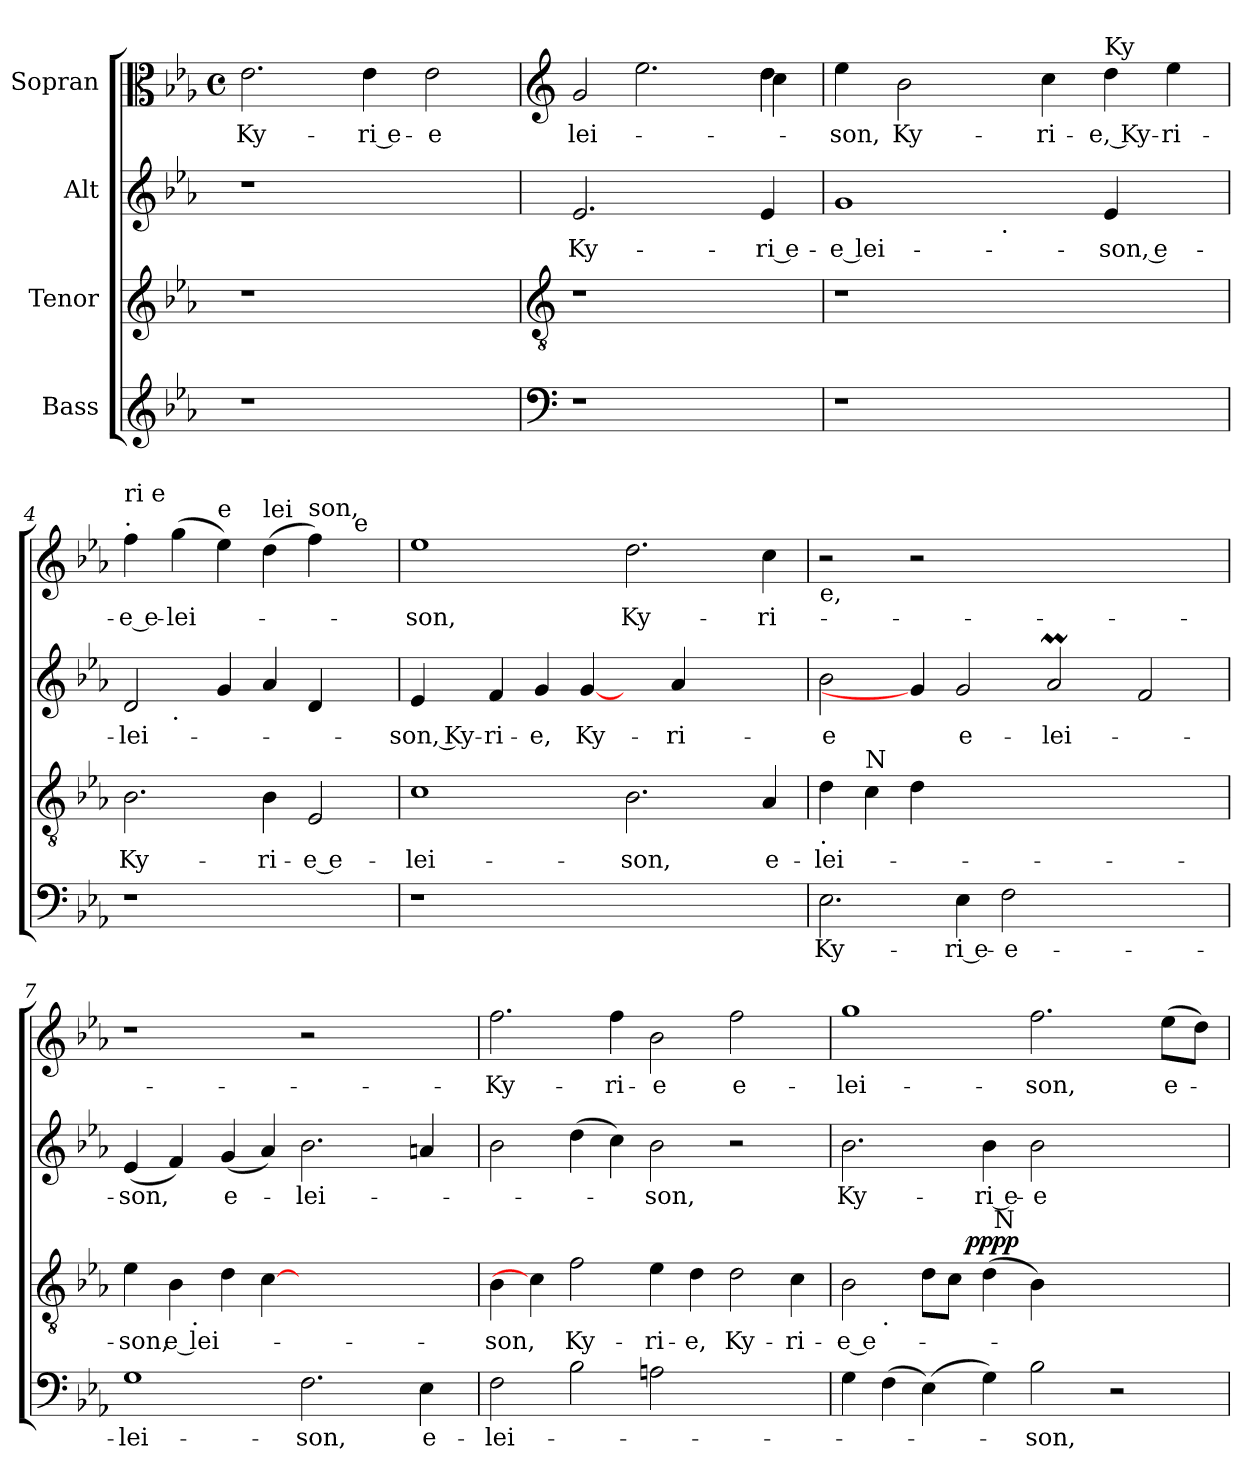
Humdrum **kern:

**kern	**text	**kern	**text	**dynam	**kern	**text	**kern	**text
*part4	*part4	*part3	*part3	*part3	*part2	*part2	*part1	*part1
*staff4	*staff4	*staff3	*staff3	*staff3	*staff2	*staff2	*staff1	*staff1
*I"Bass	*	*I"Tenor	*	*	*I"Alt	*	*I"Sopran	*
*clefG2	*	*clefG2	*	*	*clefG2	*	*clefC3	*
*k[b-e-a-]	*	*k[b-e-a-]	*	*	*k[b-e-a-]	*	*k[b-e-a-]	*
*E-:	*	*E-:	*	*	*E-:	*	*E-:	*
*	*	*	*	*	*	*	*M4/4	*
*	*	*	*	*	*	*	*met(c)	*
=1	=1	=1	=1	=1	=1	=1	=1	=1
!	!	!	!	!	!	!	!	!LO:LY:b
1r	.	1r	.	.	1r	.	2.e-\	Ky-
!	!	!	!	!	!	!	!	!LO:LY:b
.	.	.	.	.	.	.	4e-\	-ri e-
!	!	!	!	!	!	!	!	!LO:LY:b
2ryy	.	2ryy	.	.	2ryy	.	2e-\	-e
!!LO:LB:g=z
=2!	=2!	=2!	=2!	=2!	=2!	=2!	=2!	=2!
*clefF4	*	*clefGv2	*	*	*	*	*clefG2	*
!	!	!	!	!	!	!LO:LY:b	!	!LO:LY:b
*	*	*	*	*	*	*	*^	*
*	*	*	*	*	*	*	*	*^	*
*	*	*	*	*	*	*	*	*	*^	*
1r	.	1r	.	.	2.e-/	Ky-	2g/	4ryy	2.ryy	2.ryy	lei-
.	.	.	.	.	.	.	.	2.ee-\	.	.	.
.	.	.	.	.	.	.	4ryy	.	.	.	.
!	!	!	!	!	!	!LO:LY:b	!	!	!	!	!
.	.	.	.	.	4e-/	-ri e-	4dd\	.	4dd\	4cc\	.
=3	=3	=3	=3	=3	=3	=3	=3	=3	=3	=3	=3
!	!	!	!	!	!	!LO:LY:b:rj	!	!	!	!	!LO:LY:b
*	*	*	*	*	*^	*	*v	*v	*v	*v	*
1r	.	1r	.	.	1g	2ryy	-e lei-	4ee-\	-son,
!	!	!	!	!	!	!	!	!	!LO:LY:b
.	.	.	.	.	.	.	.	2b-\	Ky-
.	.	.	.	.	.	8ryy	.	.	.
!	!	!	!	!	!	!LO:TX:b:t=.	!	!	!
.	.	.	.	.	.	2..ryy	.	.	.
!	!	!	!	!	!	!	!	!	!LO:LY:b
.	.	.	.	.	.	.	.	4cc\	-ri-
!	!	!	!	!	!	!	!	!LO:TX:a:t=Ky	!
!	!	!	!	!	!	!	!LO:LY:b:rj	!	!LO:LY:b
2ryy	.	2ryy	.	.	4e-/	.	-son, e-	4dd\	-e, Ky-
!	!	!	!	!	!	!	!	!	!LO:LY:b
.	.	.	.	.	4ryy	.	.	4ee-\	-ri-
=4	=4	=4	=4	=4	=4	=4	=4	=4	=4
!	!	!	!	!	!	!	!	!LO:TX:a:t=.	!
!	!	!	!	!	!	!	!	!LO:TX:a:t=ri   e	!
!	!	!	!LO:LY:b	!	!	!	!LO:LY:b	!	!LO:LY:b:rj
1r	.	2.B-\	Ky-	.	2d/	4ryy	-lei-	4ff\	-e e-
!	!	!	!	!	!	!LO:TX:b:t=.	!	!	!
!	!	!	!	!	!	!	!	!	!LO:LY:b
.	.	.	.	.	.	1ryy	.	(>4gg\	-lei-
!	!	!	!	!	!	!	!	!LO:TX:a:t=e	!
.	.	.	.	.	4g/	.	.	4ee-\)	.
!	!	!	!	!	!	!	!	!LO:TX:a:t=lei	!
!	!	!	!LO:LY:b	!	!	!	!	!	!
.	.	4B-\	-ri-	.	4a-/	.	.	(>4dd\	.
!	!	!	!	!	!	!	!	!LO:TX:a:t=son,	!
!	!	!	!LO:LY:b	!	!	!	!	!	!
2ryy	.	2E-/	-e e-	.	4d/	.	.	4ff\)	.
!	!	!	!	!	!	!	!	!LO:TX:a:t=e	!
.	.	.	.	.	4ryy	4ryy	.	4ryy	.
!!LO:LB:g=z
=5	=5	=5	=5	=5	=5	=5	=5	=5	=5
!	!	!	!LO:LY:b	!	!	!	!LO:LY:b	!	!LO:LY:b
*	*	*	*	*	*v	*v	*	*	*
1r	.	1c	-lei-	.	4e-/	-son, Ky-	1ee-	-son,
!	!	!	!	!	!	!LO:LY:b	!	!
.	.	.	.	.	4f/	-ri-	.	.
!	!	!	!	!	!	!LO:LY:b	!	!
.	.	.	.	.	4g/	-e,	.	.
!	!	!	!	!	!	!LO:LY:b	!	!
.	.	.	.	.	[4g/	Ky-	.	.
!	!	!	!LO:LY:b	!	!	!	!	!LO:LY:b
1ryy	.	2.B-\	-son,	.	4ryy	.	2.dd\	Ky-
!	!	!	!	!	!	!LO:LY:b	!	!
.	.	.	.	.	4a-/	-ri-	.	.
.	.	.	.	.	2ryy	.	.	.
!	!	!	!LO:LY:b	!	!	!	!	!LO:LY:b
.	.	4A-/	e-	.	.	.	4cc\	-ri-
=6	=6	=6	=6	=6	=6	=6	=6	=6
!	!	!	!	!	!	!	!LO:TX:b:t=e,	!
!	!	!LO:TX:b:t=.	!	!	!	!	!	!
!	!LO:LY:b	!	!LO:LY:b:rj	!	!	!LO:LY:b	!	!
2.E-\	Ky-	4d\	-lei-	.	2b-\	-e	2r	.
!	!	!LO:TX:a:t=N	!	!	!	!	!	!
.	.	4c\	.	.	.	.	.	.
.	.	4d\	.	.	4g/]	.	2r	.
!	!LO:LY:b	!	!	!	!	!LO:LY:b	!	!
4E-\	-ri e-	1.ryy	.	.	2g/	e-	.	.
!	!LO:LY:b	!	!	!	!	!	!	!
2F\	-e-	.	.	.	.	.	1ryy	.
!	!	!	!	!	!	!LO:LY:b	!	!
.	.	.	.	.	2a-M/	-lei-	.	.
2.ryy	.	.	.	.	.	.	.	.
.	.	.	.	.	2f/	.	.	.
.	.	.	.	.	.	.	4ryy	.
=7	=7	=7	=7	=7	=7	=7	=7	=7
!	!LO:LY:b	!	!LO:LY:b	!	!	!LO:LY:b	!	!
*	*	*^	*	*	*	*	*	*
1G	-lei-	4e-\	4ryy	-son,	.	(<4e-/	-son,	1r	.
!	!	!	!	!LO:LY:b	!	!	!	!	!
.	.	4B-\	16.ryy	e lei-	.	4f/)	.	.	.
!	!	!	!LO:TX:b:t=.	!	!	!	!	!	!
.	.	.	1ryy	.	.	.	.	.	.
!	!	!	!	!	!	!	!LO:LY:b	!	!
.	.	4d\	.	.	.	(<4g/	e-	.	.
.	.	[4c\	.	.	.	4a-/)	.	.	.
!	!LO:LY:b	!	!	!	!	!	!LO:LY:b	!	!
2.F\	-son,	1ryy	.	.	.	2.b-\	-lei-	2r	.
.	.	.	2ryy	.	.	.	.	.	.
.	.	.	.	.	.	.	.	2ryy	.
!	!LO:LY:b	!	!	!	!	!	!	!	!
4E-\	e-	.	.	.	.	4an/	.	.	.
.	.	.	8ryy	.	.	.	.	.	.
.	.	.	32ryy	.	.	.	.	.	.
!!LO:PB:g=z
=8	=8	=8	=8	=8	=8	=8	=8	=8	=8
!	!LO:LY:b:rj	!	!	!LO:LY:b	!	!	!	!	!LO:LY:b
*	*	*v	*v	*	*	*	*	*	*
2F\	-lei-	4B-\	-son,	.	2b-\	.	2.ff\	-Ky-
.	.	4c\]	.	.	.	.	.	.
!	!	!	!LO:LY:b	!	!	!	!	!
2B-\	.	2f\	Ky-	.	(>4dd\	.	.	.
!	!	!	!	!	!	!	!	!LO:LY:b
.	.	.	.	.	4cc\)	.	4ff\	-ri-
!	!	!	!LO:LY:b	!	!	!LO:LY:b	!	!LO:LY:b
2An\	.	4e-\	-ri-	.	2b-\	-son,	2b-\	-e
!	!	!	!LO:LY:b	!	!	!	!	!
.	.	4d\	-e,	.	.	.	.	.
!	!	!	!LO:LY:b	!	!	!	!	!LO:LY:b
2.ryy	.	2d\	Ky-	.	2r	.	2ff\	e-
!	!	!	!LO:LY:b	!	!	!	!	!
.	.	4c\	-ri-	.	4ryy	.	4ryy	.
=9	=9	=9	=9	=9	=9	=9	=9	=9
!	!	!	!LO:LY:b	!	!	!LO:LY:b	!	!LO:LY:b
*	*	*^	*	*	*	*	*	*
*	*	*	*^	*	*	*	*	*	*
*	*	*	*	*^	*	*	*	*	*	*
4G\	.	2B-\	2ryy	4ryy	2ryy	-e e-	.	2.b-\	Ky-	1gg	-lei-
!	!	!	!	!LO:TX:b:t=.	!	!	!	!	!	!	!
(>4F\	.	.	.	1..ryy	.	.	.	.	.	.	.
(>4E-\)	.	8d\L	8.ryy	.	4ryy	.	.	.	.	.	.
.	.	8c\J	.	.	.	.	.	.	.	.	.
!	!	!	!	!	!	!	!LO:DY:a	!	!	!	!
.	.	.	1ryy	.	.	.	pppp	.	.	.	.
!	!	!	!	!	!	!	!	!	!LO:LY:b	!	!
4G\)	.	(>4d\	.	.	32ryy	.	.	4b-\	-ri e-	.	.
!	!	!	!	!	!LO:TX:a:t=N	!	!	!	!	!	!
.	.	.	.	.	1ryy	.	.	.	.	.	.
!	!LO:LY:b	!	!	!	!	!	!	!	!LO:LY:b	!	!LO:LY:b
2B-\	-son,	4B-\)	.	.	.	.	.	2b-\	-e-	2.ff\	-son,
.	.	2.ryy	.	.	.	.	.	.	.	.	.
2r	.	.	.	.	.	.	.	2ryy	.	.	.
.	.	.	4ryy	.	.	.	.	.	.	.	.
!	!	!	!	!	!	!	!	!	!	!	!LO:LY:b
.	.	.	.	.	.	.	.	.	.	(>8ee-\L	e-
.	.	.	.	.	8..ryy	.	.	.	.	.	.
.	.	.	.	.	.	.	.	.	.	8dd\J)	.
.	.	.	16ryy	.	.	.	.	.	.	.	.
*	*	*v	*v	*v	*v	*	*	*	*	*	*
=	=	=	=	=	=	=	=	=
*-	*-	*-	*-	*-	*-	*-	*-	*-
